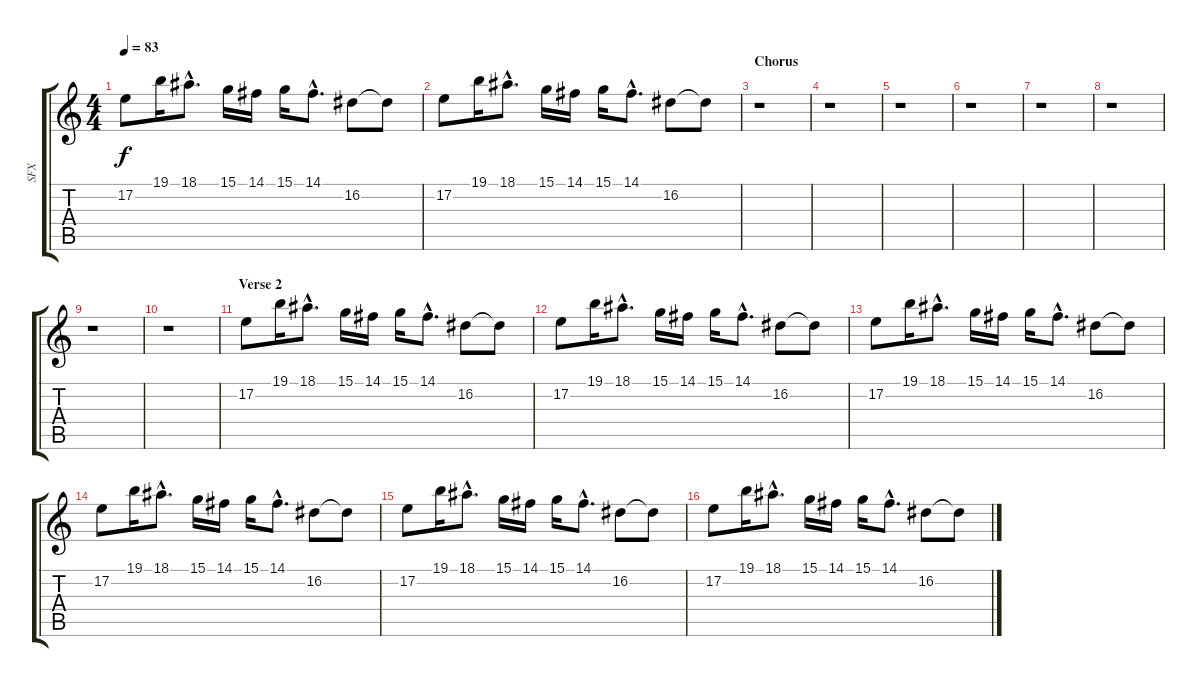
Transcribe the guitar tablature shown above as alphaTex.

\track ("SFX" "SFX") {instrument pad1newage}
\staff {score tabs}
\tuning (E4 B3 G3 D3 A2 E2) {hide}
\ts (4 4)
\tempo 83
\clef g2
\ks c
17.2.8{dy f} 19.1.16 18.1{hac}.8{d} 15.1.16 14.1.16 15.1.16 14.1{hac}.8{d} 16.2.8 16.2{t}.8 |
17.2.8 19.1.16 18.1{hac}.8{d} 15.1.16 14.1.16 15.1.16 14.1{hac}.8{d} 16.2.8 16.2{t}.8 |
\section ("" "Chorus ")
r.1 |
r.1 |
r.1 |
r.1 |
r.1 |
r.1 |
r.1 |
r.1 |
\section ("" "Verse 2 ")
17.2.8 19.1.16 18.1{hac}.8{d} 15.1.16 14.1.16 15.1.16 14.1{hac}.8{d} 16.2.8 16.2{t}.8 |
17.2.8 19.1.16 18.1{hac}.8{d} 15.1.16 14.1.16 15.1.16 14.1{hac}.8{d} 16.2.8 16.2{t}.8 |
17.2.8 19.1.16 18.1{hac}.8{d} 15.1.16 14.1.16 15.1.16 14.1{hac}.8{d} 16.2.8 16.2{t}.8 |
17.2.8 19.1.16 18.1{hac}.8{d} 15.1.16 14.1.16 15.1.16 14.1{hac}.8{d} 16.2.8 16.2{t}.8 |
17.2.8 19.1.16 18.1{hac}.8{d} 15.1.16 14.1.16 15.1.16 14.1{hac}.8{d} 16.2.8 16.2{t}.8 |
17.2.8 19.1.16 18.1{hac}.8{d} 15.1.16 14.1.16 15.1.16 14.1{hac}.8{d} 16.2.8 16.2{t}.8
